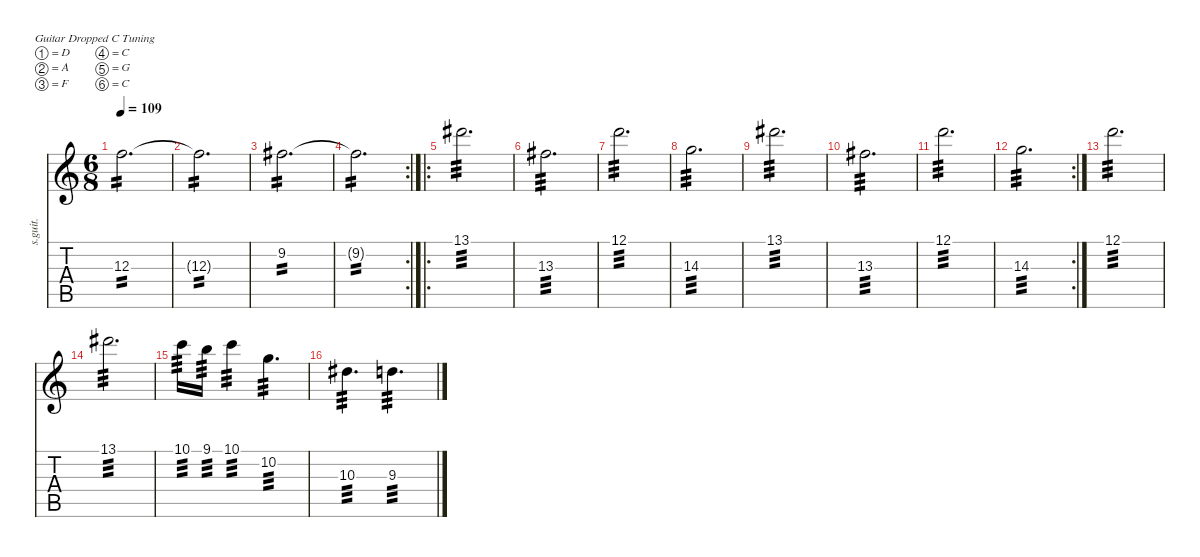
\defaultSystemsLayout 4
\hideDynamics
\bracketExtendMode nobrackets
\track ("Fill" "s.guit.") {instrument distortionguitar}
\staff {score tabs}
\tuning (D4 A3 F3 C3 G2 C2)
\ts (6 8)
\tempo 109
\clef g2
\ks c
12.3.2{d lyrics (0 "") lyrics (1 "") lyrics (2 "") lyrics (3 "") lyrics (4 "") tp 2 dy mf} |
12.3{t}.2{d lyrics (0 "") lyrics (1 "") lyrics (2 "") lyrics (3 "") lyrics (4 "") tp 2} |
9.2{acc #}.2{d lyrics (0 "") lyrics (1 "") lyrics (2 "") lyrics (3 "") lyrics (4 "") tp 2} |
\rc 2
9.2{t acc #}.2{d lyrics (0 "") lyrics (1 "") lyrics (2 "") lyrics (3 "") lyrics (4 "") tp 2} |
\ro
13.1{acc #}.2{d lyrics (0 "") lyrics (1 "") lyrics (2 "") lyrics (3 "") lyrics (4 "") tp 3} |
13.3{acc #}.2{d lyrics (0 "") lyrics (1 "") lyrics (2 "") lyrics (3 "") lyrics (4 "") tp 3} |
12.1.2{d lyrics (0 "") lyrics (1 "") lyrics (2 "") lyrics (3 "") lyrics (4 "") tp 3} |
14.3.2{d lyrics (0 "") lyrics (1 "") lyrics (2 "") lyrics (3 "") lyrics (4 "") tp 3} |
13.1{acc #}.2{d lyrics (0 "") lyrics (1 "") lyrics (2 "") lyrics (3 "") lyrics (4 "") tp 3} |
13.3{acc #}.2{d lyrics (0 "") lyrics (1 "") lyrics (2 "") lyrics (3 "") lyrics (4 "") tp 3} |
12.1.2{d lyrics (0 "") lyrics (1 "") lyrics (2 "") lyrics (3 "") lyrics (4 "") tp 3} |
\rc 2
14.3.2{d lyrics (0 "") lyrics (1 "") lyrics (2 "") lyrics (3 "") lyrics (4 "") tp 3} |
12.1.2{d lyrics (0 "") lyrics (1 "") lyrics (2 "") lyrics (3 "") lyrics (4 "") tp 3} |
13.1{acc #}.2{d lyrics (0 "") lyrics (1 "") lyrics (2 "") lyrics (3 "") lyrics (4 "") tp 3} |
10.1.16{lyrics (0 "") lyrics (1 "") lyrics (2 "") lyrics (3 "") lyrics (4 "") tp 3} 9.1.16{lyrics (0 "") lyrics (1 "") lyrics (2 "") lyrics (3 "") lyrics (4 "") tp 3} 10.1.4{lyrics (0 "") lyrics (1 "") lyrics (2 "") lyrics (3 "") lyrics (4 "") tp 3} 10.2.4{d lyrics (0 "") lyrics (1 "") lyrics (2 "") lyrics (3 "") lyrics (4 "") tp 3} |
10.3{acc #}.4{d lyrics (0 "") lyrics (1 "") lyrics (2 "") lyrics (3 "") lyrics (4 "") tp 3} 9.3.4{d lyrics (0 "") lyrics (1 "") lyrics (2 "") lyrics (3 "") lyrics (4 "") tp 3}
